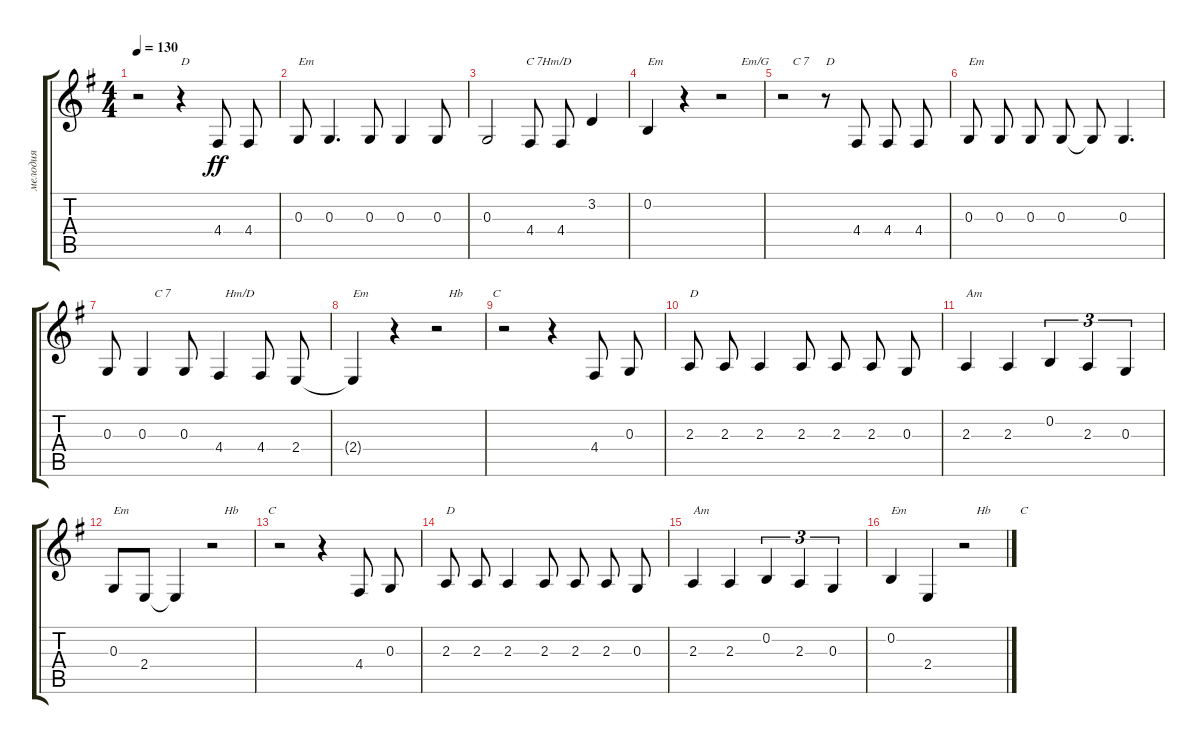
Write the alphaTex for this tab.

\track ("мелодия" "мелодия") {instrument accordion}
\staff {score tabs}
\tuning (E4 B3 G3 D3 A2 E2) {hide}
\ts (4 4)
\tempo 130
\clef g2
\ks eminor
r.2{dy ff} r.4{txt "D"} 4.4.8{beam split} 4.4.8 |
0.3.8{txt "Em"} 0.3.4{d} 0.3.8 0.3.4 0.3.8 |
0.3.2{txt "             C 7"} 4.4.8{txt "    Hm/D" beam split} 4.4.8 3.2.4 |
0.2.4{txt "Em                          Em/G        C 7"} r.4 r.2 |
r.2 r.8{txt "D"} 4.4.8{beam split} 4.4.8{beam split} 4.4.8 |
0.3.8{txt "Em" beam split} 0.3.8 0.3.8{beam split} 0.3.8 0.3{t}.8 0.3.4{d} |
0.3.8 0.3.4{txt "    C 7"} 0.3.8 4.4.4{txt "  Hm/D"} 4.4.8{beam split} 2.4.8 |
2.4{t}.4{txt "Em"} r.4 r.2{txt "    Hb          C"} |
r.2 r.4 4.4.8{beam split} 0.3.8 |
2.3.8{txt "D" beam split} 2.3.8 2.3.4 2.3.8{beam split} 2.3.8 2.3.8{beam split} 0.3.8 |
2.3.4{txt "Am"} 2.3.4 0.2.4{tu (3 2)} 2.3.4{tu (3 2)} 0.3.4{tu (3 2)} |
0.3.8{txt "Em"} 2.4.8 2.4{t}.4 r.2{txt "    Hb          C"} |
r.2 r.4 4.4.8{beam split} 0.3.8 |
2.3.8{txt "D" beam split} 2.3.8 2.3.4 2.3.8{beam split} 2.3.8 2.3.8{beam split} 0.3.8 |
2.3.4{txt "Am"} 2.3.4 0.2.4{tu (3 2)} 2.3.4{tu (3 2)} 0.3.4{tu (3 2)} |
0.2.4{txt "Em"} 2.4.4 r.2{txt "    Hb          C"}
